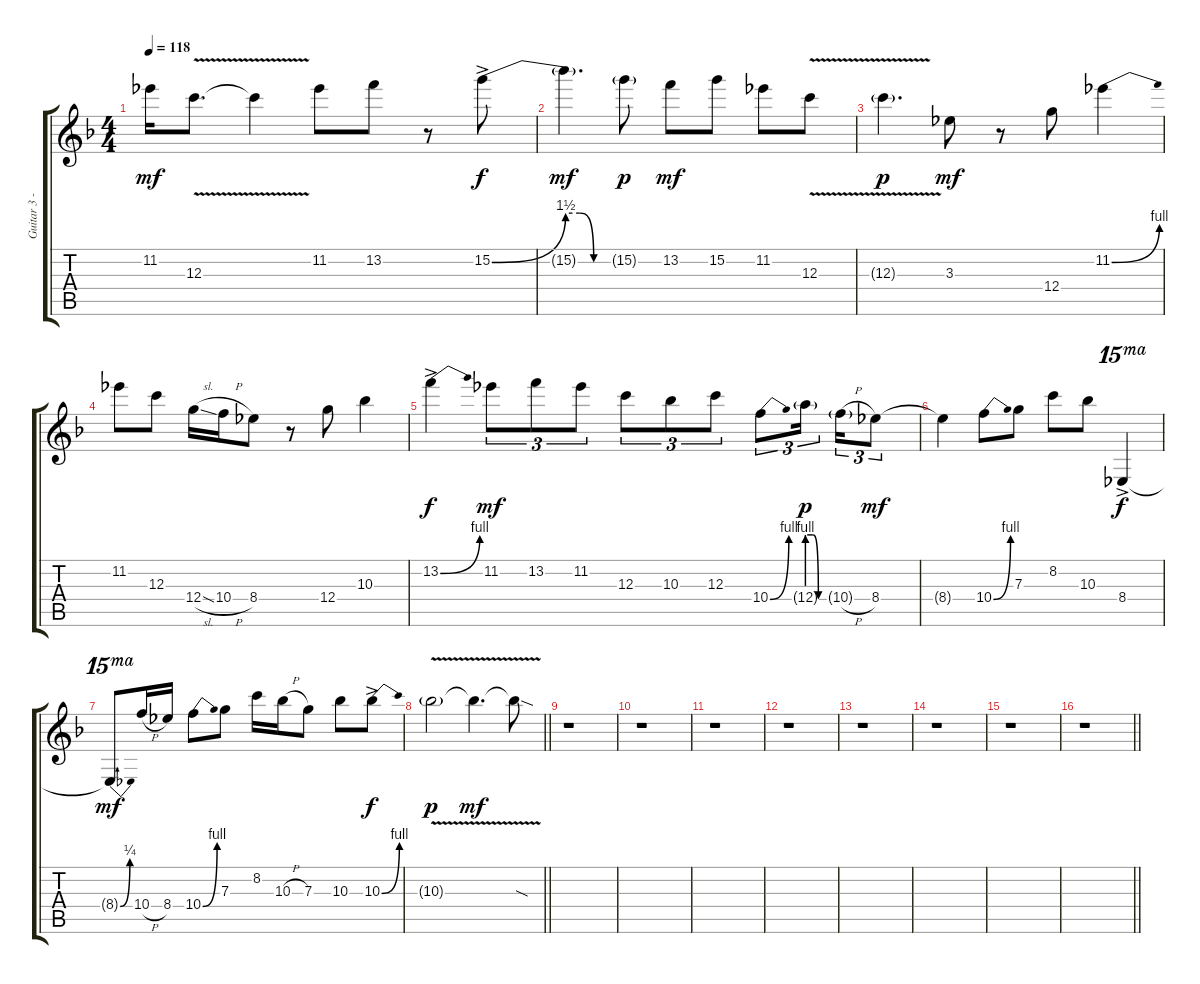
\track ("Guitar 3 - Rhythm" "Guitar 3 -") {instrument distortionguitar}
\staff {score tabs}
\tuning (C4 E4 C4 G3 C3 C2) {hide}
\ts (4 4)
\tempo 118
\clef g2
\ks f
11.2.16{dy mf} 12.3{v}.8{d} 12.3{v t}.4 11.2.8 13.2.8 r.8 15.2{be (bend 0 0 60 6) ac}.8{dy f} |
15.2{be (custom 0 6 20 6 40 0 60 0) t}.4{d dy mf} 15.2{g}.8{dy p} 13.2.8{dy mf} 15.2.8 11.2.8 12.3{v}.8 |
12.3{v g}.4{d dy p} 3.3.8{dy mf} r.8 12.4.8 11.2{be (bend 0 0 60 4)}.4 |
11.2.8 12.3.8 12.4{sl}.16 10.4{h}.16 8.4.8 r.8 12.4.8 10.3.4 |
13.2{be (bend 0 0 60 4) ac}.4{dy f} 11.2.8{tu (3 2) dy mf} 13.2.8{tu (3 2)} 11.2.8{tu (3 2)} 12.3.8{tu (3 2)} 10.3.8{tu (3 2)} 12.3.8{tu (3 2)} 10.4{be (bend 0 0 60 4)}.8{tu (3 2)} 12.4{be (custom 0 4 20 4 40 0 60 0) g}.16{tu (3 2) dy p beam splitsecondary} 10.4{h g}.16{tu (3 2)} 8.4.8{tu (3 2) dy mf} |
8.4{t}.4 10.4{be (bend 0 0 60 4)}.8 7.3.8 8.2.8 10.3.8 8.4{ac}.4{ot 15ma dy f} |
8.4{be (bend 0 0 60 1) t}.8{ot 15ma dy mf} 10.4{h}.16 8.4.16 10.4{be (bend 0 0 60 4)}.8 7.3.8 8.2.16 10.3{h}.16 7.3.8 10.3.8 10.3{be (bend 0 0 60 4) ac}.8{dy f} |
\barLineRight lightlight
10.3{v g}.2{dy p} 10.3{v t}.4{d dy mf} 10.3{sod t}.8 |
r.1 |
r.1 |
r.1 |
r.1 |
r.1 |
r.1 |
r.1 |
\barLineRight lightlight
r.1
